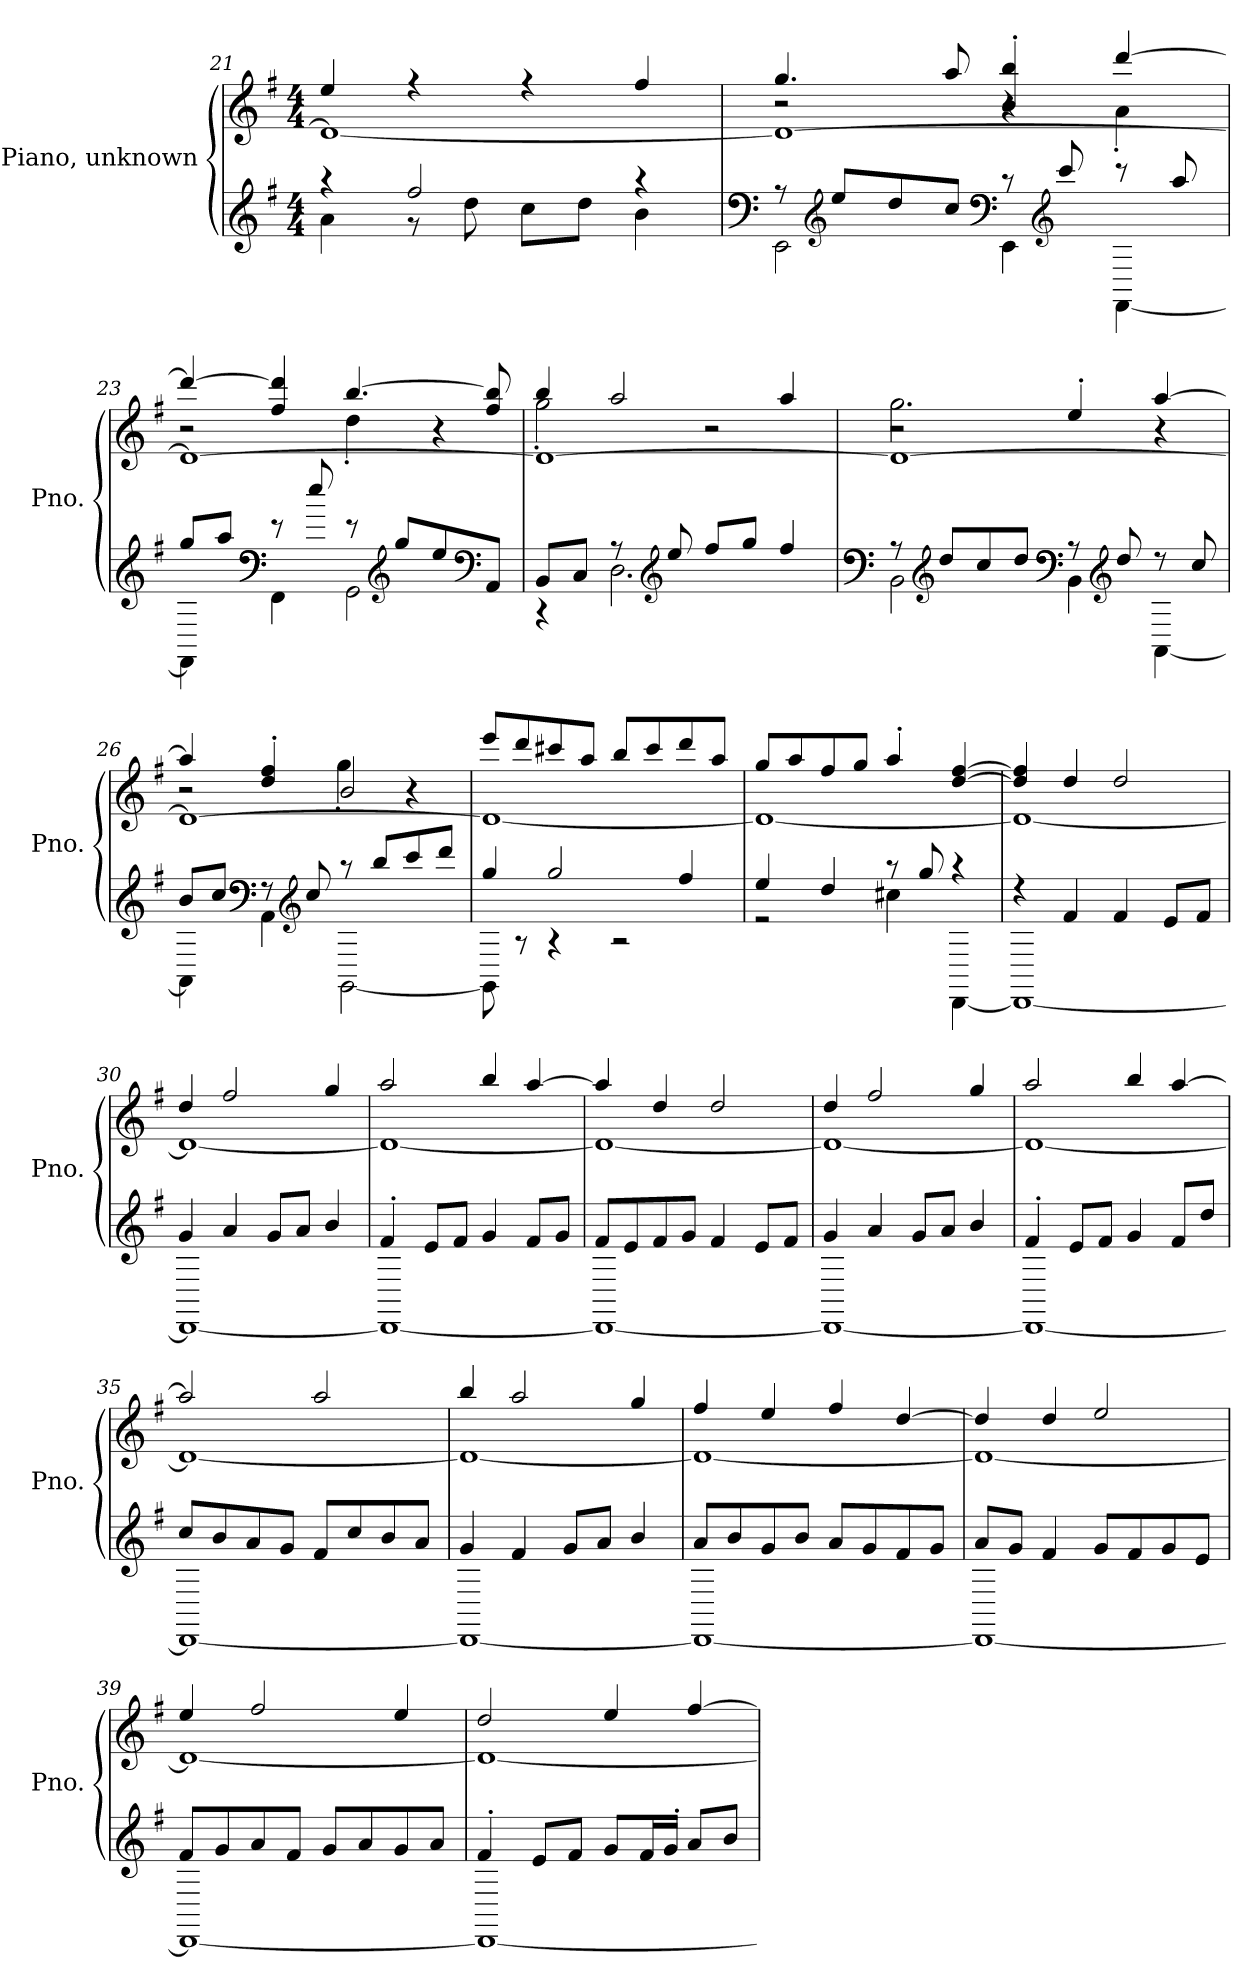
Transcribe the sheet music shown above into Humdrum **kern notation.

**kern	**kern
*part1	*part1
*staff2	*staff1
*I"Piano, unknown	*
*I'Pno.	*
*clefG2	*clefG2
*k[f#]	*k[f#]
*M4/4	*M4/4
=21	=21
*^	*^
4r	4a\	4ee/	1d_
2ff#/	8r	4r	.
.	8dd\	.	.
.	8cc\L	4r	.
.	8dd\J	.	.
4r	4b\	4ff#/	.
*	*	*v	*v
!!LO:LB:g=z
=22	=22	=22
*clefF4	*	*
*	*	*^
*	*	*	*^
8r	2EE\	4.gg/	2r	1d_
*clefG2	*	*	*	*
8ee/L	.	.	.	.
8dd/	.	.	.	.
8cc/J	.	8aa/	.	.
*clefF4	*	*	*	*
8r	4EE\	4b/' 4bb/'	4r	.
*clefG2	*	*	*	*
8ccc/	.	.	.	.
8r	[4FF#\	[4ddd/	4a'\	.
8aa/	.	.	.	.
=23	=23	=23	=23	=23
8gg/L	4FF#\]	4ddd/_	2r	1d_
8aa/J	.	.	.	.
*clefF4	*	*	*	*
8r	4FF#\	4ff#/ 4ddd/]	.	.
8ee/	.	.	.	.
8r	2GG\	[4.bb/	4dd'\	.
*clefG2	*	*	*	*
8gg/L	.	.	.	.
8ee/	.	.	4r	.
*clefF4	*	*	*	*
8AA/J	.	8ff#/ 8bb/]	.	.
=24	=24	=24	=24	=24
8BB/L	4r	4bb/	2gg'\	1d_
8C/J	.	.	.	.
8r	2.D\	2aa/	.	.
*clefG2	*	*	*	*
8ee/	.	.	.	.
8ff#/L	.	.	2r	.
8gg/J	.	.	.	.
4ff#/	.	4aa/	.	.
!!LO:LB:g=z	!!	!!
=25	=25	=25	=25	=25
*clefF4	*	*	*	*
8r	2BB\	2r	2.gg\	1d_
*clefG2	*	*	*	*
8dd/L	.	.	.	.
8cc/	.	.	.	.
8dd/J	.	.	.	.
*clefF4	*	*	*	*
8r	4BB\	4ee'/	.	.
*clefG2	*	*	*	*
8dd/	.	.	.	.
8r	[4AA\	[4aa/	4r	.
8cc/	.	.	.	.
=26	=26	=26	=26	=26
8b/L	4AA\]	4aa/]	2r	1d_
8cc/J	.	.	.	.
*clefF4	*	*	*	*
8r	4AA\	4dd/' 4ff#/'	.	.
*clefG2	*	*	*	*
8cc/	.	.	.	.
8r	[2GG\	2b/	4gg'\	.
8bb/L	.	.	.	.
8ccc/	.	.	4r	.
8ddd/J	.	.	.	.
*	*	*	*v	*v
=27	=27	=27	=27
4gg/	8GG\]	8eee/L	1d_
.	8r	8ddd/	.
2gg/	4r	8ccc#X/	.
.	.	8aa/J	.
.	2r	8bb/L	.
.	.	8ccc#/	.
4ff#/	.	8ddd/	.
.	.	8aa/J	.
!!LO:PB:g=z	!!
=28	=28	=28	=28
4ee/	2r	8gg/L	1d_
.	.	8aa/	.
4dd/	.	8ff#/	.
.	.	8gg/J	.
8r	4cc#X\	4aa'/	.
8gg/	.	.	.
4r	[4DD\	[4dd/ [4ff#/	.
=29	=29	=29	=29
4r	1DD_	4dd/] 4ff#/]	1d_
4f#/	.	4dd/	.
4f#/	.	2dd/	.
8e/L	.	.	.
8f#/J	.	.	.
=30	=30	=30	=30
4g/	1DD_	4dd/	1d_
4a/	.	2ff#/	.
8g/L	.	.	.
8a/J	.	.	.
4b/	.	4gg/	.
=31	=31	=31	=31
4f#'/	1DD_	2aa/	1d_
8e/L	.	.	.
8f#/J	.	.	.
4g/	.	4bb/	.
8f#/L	.	[4aa/	.
8g/J	.	.	.
=32	=32	=32	=32
8f#/L	1DD_	4aa/]	1d_
8e/	.	.	.
8f#/	.	4dd/	.
8g/J	.	.	.
4f#/	.	2dd/	.
8e/L	.	.	.
8f#/J	.	.	.
=33	=33	=33	=33
4g/	1DD_	4dd/	1d_
4a/	.	2ff#/	.
8g/L	.	.	.
8a/J	.	.	.
4b/	.	4gg/	.
!!LO:LB:g=z	!!
=34	=34	=34	=34
4f#'/	1DD_	2aa/	1d_
8e/L	.	.	.
8f#/J	.	.	.
4g/	.	4bb/	.
8f#/L	.	[4aa/	.
8dd/J	.	.	.
=35	=35	=35	=35
8cc/L	1DD_	2aa/]	1d_
8b/	.	.	.
8a/	.	.	.
8g/J	.	.	.
8f#/L	.	2aa/	.
8cc/	.	.	.
8b/	.	.	.
8a/J	.	.	.
=36	=36	=36	=36
4g/	1DD_	4bb/	1d_
4f#/	.	2aa/	.
8g/L	.	.	.
8a/J	.	.	.
4b/	.	4gg/	.
=37	=37	=37	=37
8a/L	1DD_	4ff#/	1d_
8b/	.	.	.
8g/	.	4ee/	.
8b/J	.	.	.
8a/L	.	4ff#/	.
8g/	.	.	.
8f#/	.	[4dd/	.
8g/J	.	.	.
=38	=38	=38	=38
8a/L	1DD_	4dd/]	1d_
8g/J	.	.	.
4f#/	.	4dd/	.
8g/L	.	2ee/	.
8f#/	.	.	.
8g/	.	.	.
8e/J	.	.	.
!!LO:LB:g=z	!!
=39	=39	=39	=39
8f#/L	1DD_	4ee/	1d_
8g/	.	.	.
8a/	.	2ff#/	.
8f#/J	.	.	.
8g/L	.	.	.
8a/	.	.	.
8g/	.	4ee/	.
8a/J	.	.	.
=40	=40	=40	=40
4f#'/	1DD_	2dd/	1d_
8e/L	.	.	.
8f#/J	.	.	.
8g/L	.	4ee/	.
16f#/L	.	.	.
16g'/JJ	.	.	.
8a/L	.	[4ff#/	.
8b/J	.	.	.
*v	*v	*	*
*	*v	*v
=	=
*-	*-
